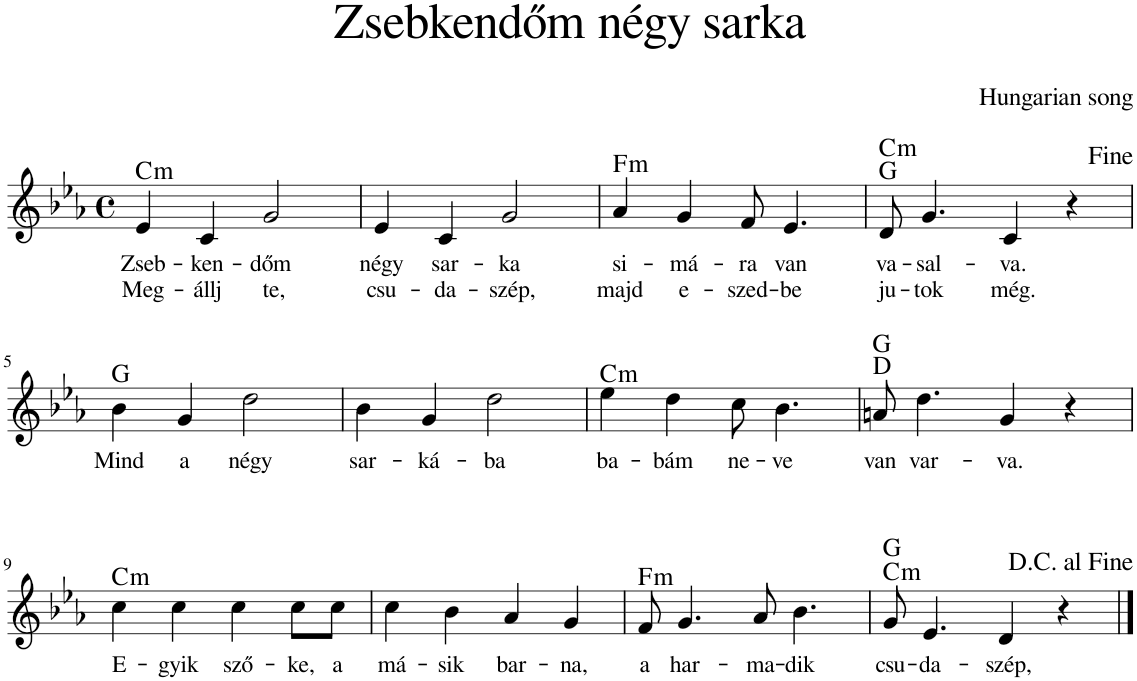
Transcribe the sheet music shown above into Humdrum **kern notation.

**kern	**text	**text	**harte
*part1	*part1	*part1	*part1
*staff1	*staff1	*staff1	*
*I"Piano	*	*	*
*I'Pno	*	*	*
*clefG2	*	*	*
*k[b-e-a-]	*	*	*
*M4/4	*	*	*
*met(c)	*	*	*
=1	=1	=1	=1
!	!LO:LY:b	!LO:LY:b	!LO:H:kt=m
4e-/	Zseb-	Meg-	C:min
!	!LO:LY:b	!LO:LY:b	!
4c/	-ken-	-állj	.
!	!LO:LY:b	!LO:LY:b	!
2g/	-dőm	te,	.
=2	=2	=2	=2
!	!LO:LY:b	!LO:LY:b	!
4e-/	négy	csu-	.
!	!LO:LY:b	!LO:LY:b	!
4c/	sar-	-da-	.
!	!LO:LY:b	!LO:LY:b	!
2g/	-ka	-szép,	.
=3	=3	=3	=3
!	!LO:LY:b	!LO:LY:b	!LO:H:kt=m
4a-/	si-	majd	F:min
!	!LO:LY:b	!LO:LY:b	!
4g/	-má-	e-	.
!	!LO:LY:b	!LO:LY:b	!
8f/	-ra	-szed-	.
!	!LO:LY:b	!LO:LY:b	!
4.e-/	van	-be	.
=4	=4	=4	=4
!	!LO:LY:b	!LO:LY:b	!LO:H:n=2:kt=m
8d/	va-	ju-	G:maj C:min
!	!LO:LY:b	!LO:LY:b	!
4.g/	-sal-	-tok	.
!	!LO:LY:b	!LO:LY:b	!
4c/	-va.	még.	.
4r	.	.	.
!!LO:LB:g=z
=5	=5	=5	=5
!	!LO:LY:b	!	!
4b-\	Mind	.	G:maj
!	!LO:LY:b	!	!
4g/	a	.	.
!	!LO:LY:b	!	!
2dd\	négy	.	.
=6	=6	=6	=6
!	!LO:LY:b	!	!
4b-\	sar-	.	.
!	!LO:LY:b	!	!
4g/	-ká-	.	.
!	!LO:LY:b	!	!
2dd\	-ba	.	.
=7	=7	=7	=7
!	!LO:LY:b	!	!LO:H:kt=m
4ee-\	ba-	.	C:min
!	!LO:LY:b	!	!
4dd\	-bám	.	.
!	!LO:LY:b	!	!
8cc\	ne-	.	.
!	!LO:LY:b	!	!
4.b-\	-ve	.	.
=8	=8	=8	=8
!	!LO:LY:b	!	!
8an/	van	.	D:maj G:maj
!	!LO:LY:b	!	!
4.dd\	var-	.	.
!	!LO:LY:b	!	!
4g/	-va.	.	.
4r	.	.	.
!!LO:LB:g=z
=9	=9	=9	=9
!	!LO:LY:b	!	!LO:H:kt=m
4cc\	E-	.	C:min
!	!LO:LY:b	!	!
4cc\	-gyik	.	.
!	!LO:LY:b	!	!
4cc\	sző-	.	.
!	!LO:LY:b	!	!
8cc\L	-ke,	.	.
!	!LO:LY:b	!	!
8cc\J	a	.	.
=10	=10	=10	=10
!	!LO:LY:b	!	!
4cc\	má-	.	.
!	!LO:LY:b	!	!
4b-\	-sik	.	.
!	!LO:LY:b	!	!
4a-/	bar-	.	.
!	!LO:LY:b	!	!
4g/	-na,	.	.
=11	=11	=11	=11
!	!LO:LY:b	!	!LO:H:kt=m
8f/	a	.	F:min
!	!LO:LY:b	!	!
4.g/	har-	.	.
!	!LO:LY:b	!	!
8a-/	-ma-	.	.
!	!LO:LY:b	!	!
4.b-\	-dik	.	.
=12	=12	=12	=12
!	!LO:LY:b	!	!LO:H:n=1:kt=m
8g/	csu-	.	C:min G:maj
!	!LO:LY:b	!	!
4.e-/	-da-	.	.
!	!LO:LY:b	!	!
4d/	-szép,	.	.
4r	.	.	.
==	==	==	==
*-	*-	*-	*-
